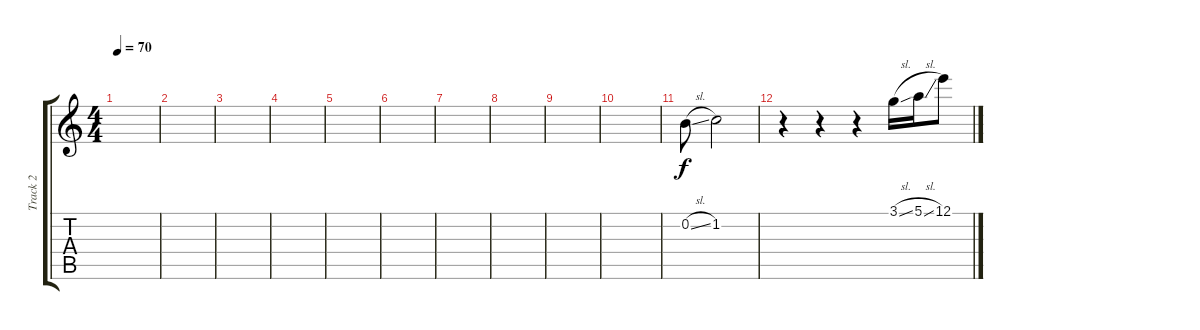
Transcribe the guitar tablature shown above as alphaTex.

\track ("Track 2" "Track 2") {instrument acousticguitarsteel}
\staff {score tabs}
\tuning (E4 B3 G3 D3 A2 E2) {hide}
\ts (4 4)
\tempo 70
\clef g2
\ks c
|
|
|
|
|
|
|
|
|
|
0.2{sl}.8 1.2.2 |
r.4 r.4 r.4 3.1{sl}.16 5.1{sl}.16 12.1.8
